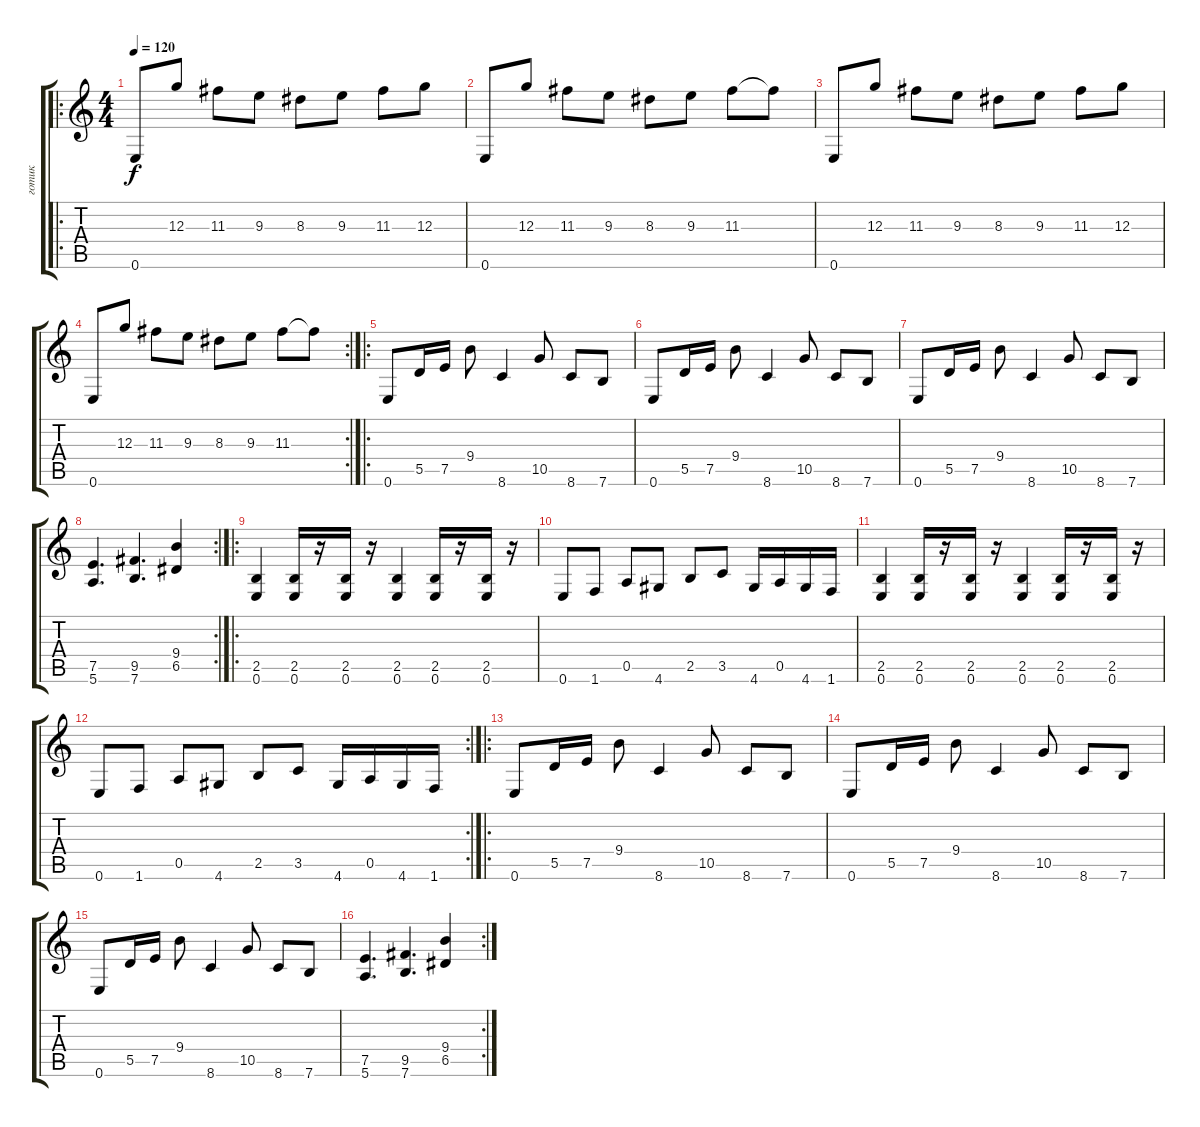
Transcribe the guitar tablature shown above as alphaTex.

\track ("готик" "готик") {instrument distortionguitar}
\staff {score tabs}
\tuning (E4 B3 G3 D3 A2 E2) {hide}
\ro
\ts (4 4)
\tempo 120
\clef g2
\ks c
0.6.8{dy f} 12.3.8 11.3.8 9.3.8 8.3.8 9.3.8 11.3.8 12.3.8 |
0.6.8 12.3.8 11.3.8 9.3.8 8.3.8 9.3.8 11.3.8 11.3{t}.8 |
0.6.8 12.3.8 11.3.8 9.3.8 8.3.8 9.3.8 11.3.8 12.3.8 |
\rc 2
0.6.8 12.3.8 11.3.8 9.3.8 8.3.8 9.3.8 11.3.8 11.3{t}.8 |
\ro
0.6.8 5.5.16 7.5.16 9.4.8 8.6.4 10.5.8 8.6.8 7.6.8 |
0.6.8 5.5.16 7.5.16 9.4.8 8.6.4 10.5.8 8.6.8 7.6.8 |
0.6.8 5.5.16 7.5.16 9.4.8 8.6.4 10.5.8 8.6.8 7.6.8 |
\rc 2
(7.5 5.6).4{d} (9.5 7.6).4{d} (9.4 6.5).4 |
\ro
(2.5 0.6).4 (2.5 0.6).16 r.16 (2.5 0.6).16 r.16 (2.5 0.6).4 (2.5 0.6).16 r.16 (2.5 0.6).16 r.16 |
0.6.8 1.6.8 0.5.8 4.6.8 2.5.8 3.5.8 4.6.16 0.5.16 4.6.16 1.6.16 |
(2.5 0.6).4 (2.5 0.6).16 r.16 (2.5 0.6).16 r.16 (2.5 0.6).4 (2.5 0.6).16 r.16 (2.5 0.6).16 r.16 |
\rc 2
0.6.8 1.6.8 0.5.8 4.6.8 2.5.8 3.5.8 4.6.16 0.5.16 4.6.16 1.6.16 |
\ro
0.6.8 5.5.16 7.5.16 9.4.8 8.6.4 10.5.8 8.6.8 7.6.8 |
0.6.8 5.5.16 7.5.16 9.4.8 8.6.4 10.5.8 8.6.8 7.6.8 |
0.6.8 5.5.16 7.5.16 9.4.8 8.6.4 10.5.8 8.6.8 7.6.8 |
\rc 2
(7.5 5.6).4{d} (9.5 7.6).4{d} (9.4 6.5).4
